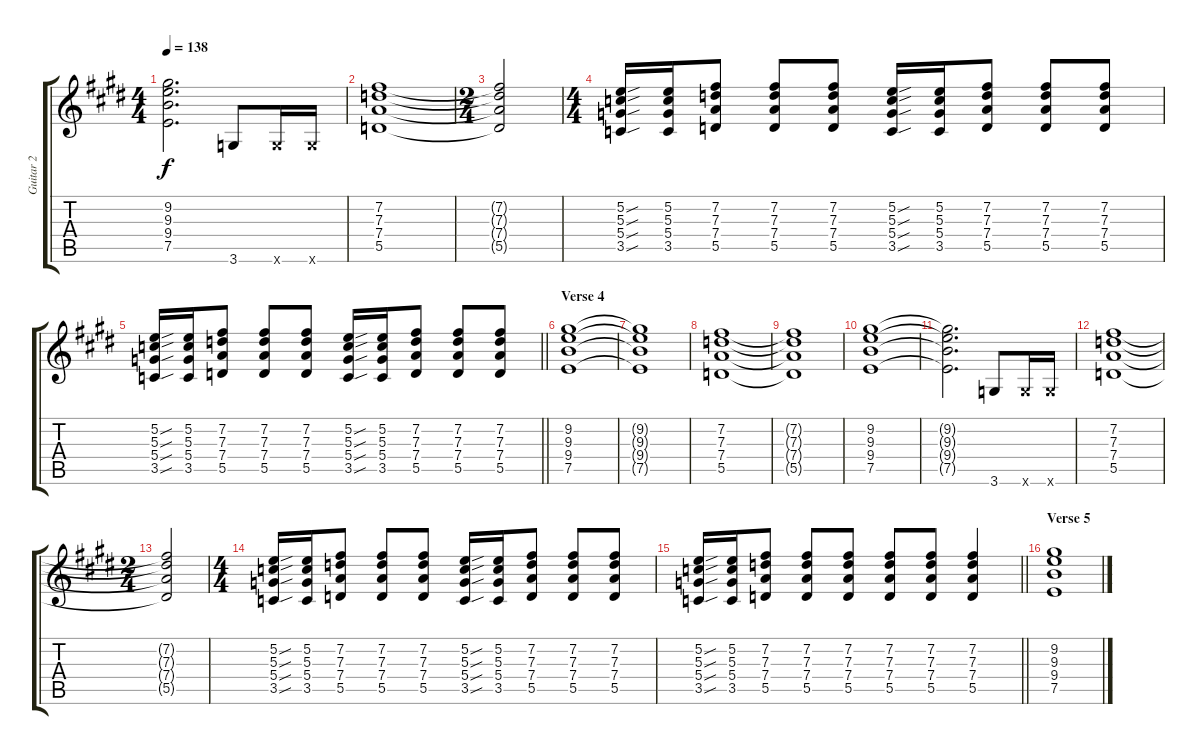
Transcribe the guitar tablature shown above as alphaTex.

\track ("Guitar 2" "Guitar 2") {instrument overdrivenguitar}
\staff {score tabs}
\tuning (E4 B3 G3 D3 A2 E2) {hide}
\ts (4 4)
\tempo 138
\clef g2
\ks c#minor
(9.2{t} 9.3{t} 9.4{t} 7.5{t}).2{d dy f} 3.6.8 3.6{x}.16 3.6{x}.16 |
(7.2 7.3 7.4 5.5).1 |
\ts (2 4)
(7.2{t} 7.3{t} 7.4{t} 5.5{t}).2 |
\ts (4 4)
(5.2{sou} 5.3{sou} 5.4{sou} 3.5{sou}).16 (5.2 5.3 5.4 3.5).16 (7.2 7.3 7.4 5.5).8 (7.2 7.3 7.4 5.5).8 (7.2 7.3 7.4 5.5).8 (5.2{sou} 5.3{sou} 5.4{sou} 3.5{sou}).16 (5.2 5.3 5.4 3.5).16 (7.2 7.3 7.4 5.5).8 (7.2 7.3 7.4 5.5).8 (7.2 7.3 7.4 5.5).8 |
\barLineRight lightlight
(5.2{sou} 5.3{sou} 5.4{sou} 3.5{sou}).16 (5.2 5.3 5.4 3.5).16 (7.2 7.3 7.4 5.5).8 (7.2 7.3 7.4 5.5).8 (7.2 7.3 7.4 5.5).8 (5.2{sou} 5.3{sou} 5.4{sou} 3.5{sou}).16 (5.2 5.3 5.4 3.5).16 (7.2 7.3 7.4 5.5).8 (7.2 7.3 7.4 5.5).8 (7.2 7.3 7.4 5.5).8 |
\section ("" "Verse 4")
(9.2 9.3 9.4 7.5).1 |
(9.2{t} 9.3{t} 9.4{t} 7.5{t}).1 |
(7.2 7.3 7.4 5.5).1 |
(7.2{t} 7.3{t} 7.4{t} 5.5{t}).1 |
(9.2 9.3 9.4 7.5).1 |
(9.2{t} 9.3{t} 9.4{t} 7.5{t}).2{d} 3.6.8 3.6{x}.16 3.6{x}.16 |
(7.2 7.3 7.4 5.5).1 |
\ts (2 4)
(7.2{t} 7.3{t} 7.4{t} 5.5{t}).2 |
\ts (4 4)
(5.2{sou} 5.3{sou} 5.4{sou} 3.5{sou}).16 (5.2 5.3 5.4 3.5).16 (7.2 7.3 7.4 5.5).8 (7.2 7.3 7.4 5.5).8 (7.2 7.3 7.4 5.5).8 (5.2{sou} 5.3{sou} 5.4{sou} 3.5{sou}).16 (5.2 5.3 5.4 3.5).16 (7.2 7.3 7.4 5.5).8 (7.2 7.3 7.4 5.5).8 (7.2 7.3 7.4 5.5).8 |
\barLineRight lightlight
(5.2{sou} 5.3{sou} 5.4{sou} 3.5{sou}).16 (5.2 5.3 5.4 3.5).16 (7.2 7.3 7.4 5.5).8 (7.2 7.3 7.4 5.5).8 (7.2 7.3 7.4 5.5).8 (7.2 7.3 7.4 5.5).8 (7.2 7.3 7.4 5.5).8 (7.2 7.3 7.4 5.5).4 |
\section ("" "Verse 5")
(9.2 9.3 9.4 7.5).1
